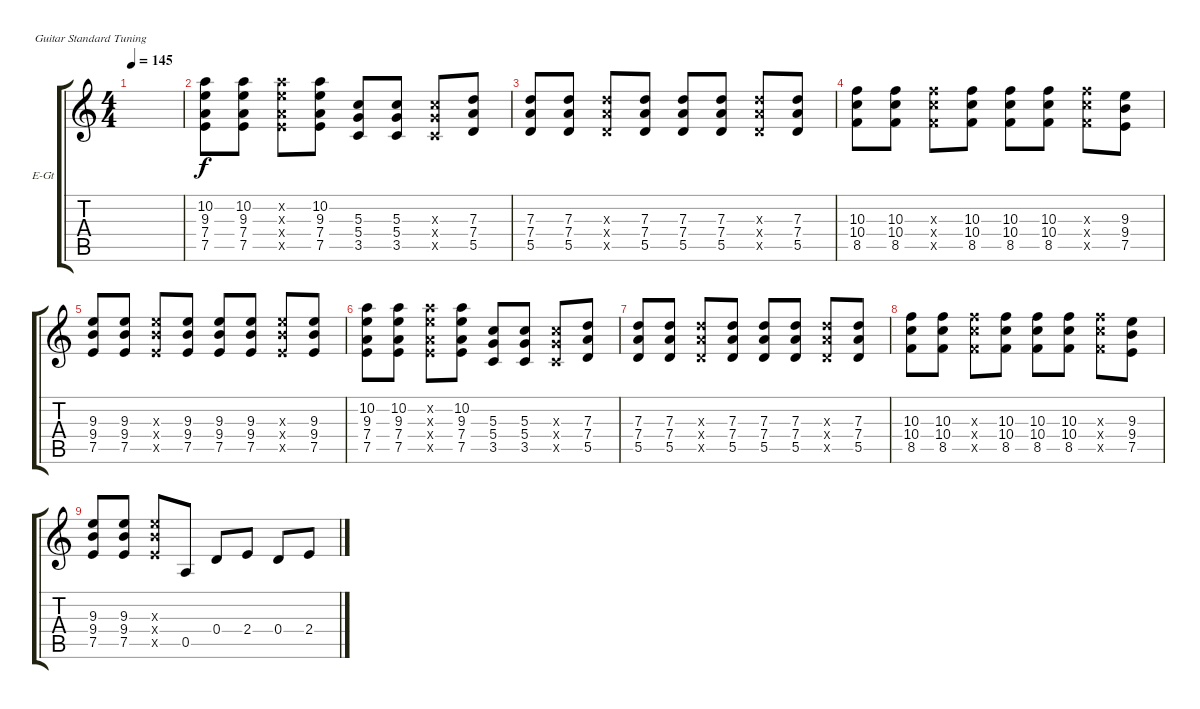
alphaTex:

\defaultSystemsLayout 4
\bracketExtendMode groupsimilarinstruments
\firstSystemTrackNameOrientation horizontal
\otherSystemsTrackNameOrientation horizontal
\track ("Г. Каспарян" "E-Gt") {instrument overdrivenguitar}
\staff {score tabs}
\tuning (E4 B3 G3 D3 A2 E2)
\ts (4 4)
\tempo 145
\clef g2
\ks c
|
(7.5 7.4 9.3 10.2).8 (7.5 7.4 9.3 10.2).8 (7.5{x} 7.4{x} 9.3{x} 10.2{x}).8 (7.5 7.4 9.3 10.2).8 (3.5 5.4 5.3).8 (3.5 5.4 5.3).8 (3.5{x} 5.4{x} 5.3{x}).8 (5.5 7.4 7.3).8 |
(5.5 7.4 7.3).8 (5.5 7.4 7.3).8 (5.5{x} 7.4{x} 7.3{x}).8 (5.5 7.4 7.3).8 (5.5 7.4 7.3).8 (5.5 7.4 7.3).8 (5.5{x} 7.4{x} 7.3{x}).8 (5.5 7.4 7.3).8 |
(8.5 10.4 10.3).8 (8.5 10.4 10.3).8 (8.5{x} 10.4{x} 10.3{x}).8 (8.5 10.4 10.3).8 (8.5 10.4 10.3).8 (8.5 10.4 10.3).8 (8.5{x} 10.4{x} 10.3{x}).8 (7.5 9.4 9.3).8 |
(7.5 9.4 9.3).8 (7.5 9.4 9.3).8 (7.5{x} 9.4{x} 9.3{x}).8 (7.5 9.4 9.3).8 (7.5 9.4 9.3).8 (7.5 9.4 9.3).8 (7.5{x} 9.4{x} 9.3{x}).8 (7.5 9.4 9.3).8 |
(7.5 7.4 9.3 10.2).8 (7.5 7.4 9.3 10.2).8 (7.5{x} 7.4{x} 9.3{x} 10.2{x}).8 (7.5 7.4 9.3 10.2).8 (3.5 5.4 5.3).8 (3.5 5.4 5.3).8 (3.5{x} 5.4{x} 5.3{x}).8 (5.5 7.4 7.3).8 |
(5.5 7.4 7.3).8 (5.5 7.4 7.3).8 (5.5{x} 7.4{x} 7.3{x}).8 (5.5 7.4 7.3).8 (5.5 7.4 7.3).8 (5.5 7.4 7.3).8 (5.5{x} 7.4{x} 7.3{x}).8 (5.5 7.4 7.3).8 |
(8.5 10.4 10.3).8 (8.5 10.4 10.3).8 (8.5{x} 10.4{x} 10.3{x}).8 (8.5 10.4 10.3).8 (8.5 10.4 10.3).8 (8.5 10.4 10.3).8 (8.5{x} 10.4{x} 10.3{x}).8 (7.5 9.4 9.3).8 |
(7.5 9.4 9.3).8 (7.5 9.4 9.3).8 (7.5{x} 9.4{x} 9.3{x}).8 0.5.8 0.4.8 2.4.8 0.4.8 2.4.8
